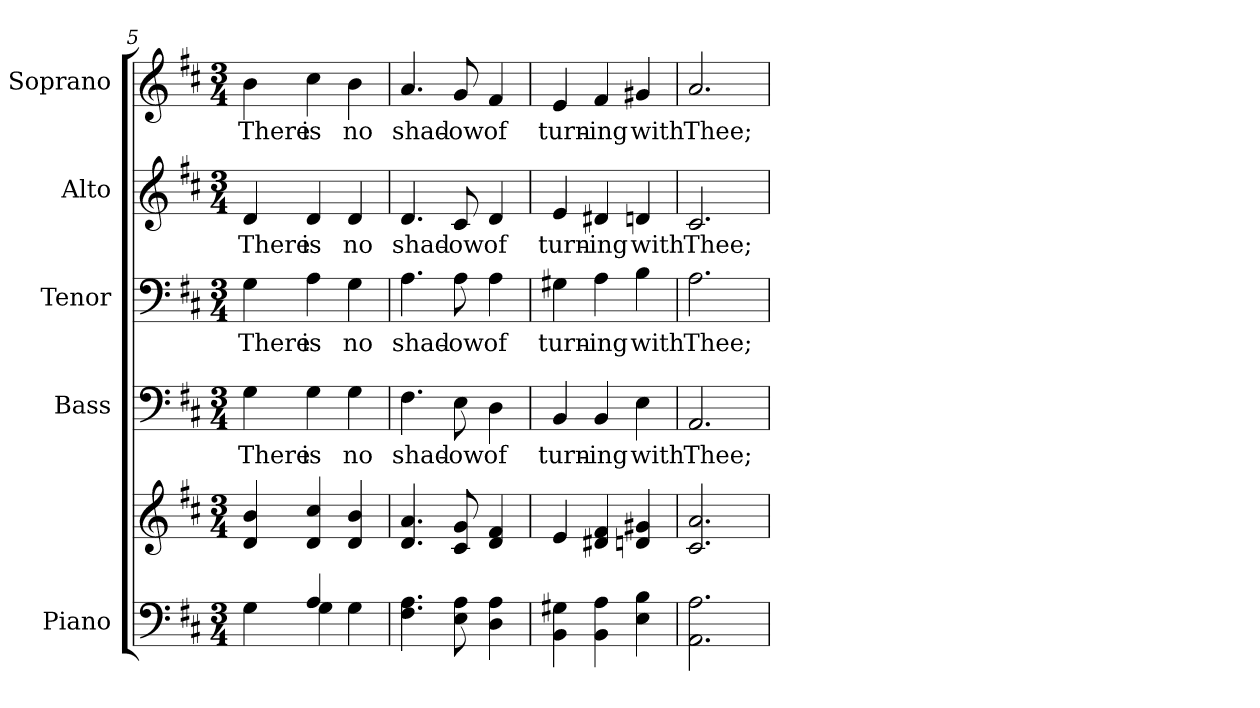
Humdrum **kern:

**kern	**kern	**kern	**text	**kern	**text	**kern	**text	**kern	**text
*part5	*part5	*part4	*part4	*part3	*part3	*part2	*part2	*part1	*part1
*staff6	*staff5	*staff4	*staff4	*staff3	*staff3	*staff2	*staff2	*staff1	*staff1
*I"Piano	*	*I"Bass	*	*I"Tenor	*	*I"Alto	*	*I"Soprano	*
*I'Pno.	*	*I'B.	*	*I'T.	*	*I'A.	*	*I'S.	*
*clefF4	*clefG2	*clefF4	*	*clefF4	*	*clefG2	*	*clefG2	*
*k[f#c#]	*k[f#c#]	*k[f#c#]	*	*k[f#c#]	*	*k[f#c#]	*	*k[f#c#]	*
*D:	*D:	*D:	*	*D:	*	*D:	*	*D:	*
*M3/4	*M3/4	*M3/4	*	*M3/4	*	*M3/4	*	*M3/4	*
=5	=5	=5	=5	=5	=5	=5	=5	=5	=5
*^	*	*	*	*	*	*	*	*	*
!	!	!	!	!LO:LY:b:color=#000000	!	!	!	!	!	!
!	!	!	!	!	!	!LO:LY:b:color=#000000	!	!	!	!
!	!	!	!	!	!	!	!	!LO:LY:b:color=#000000	!	!
!	!	!	!	!	!	!	!	!	!	!LO:LY:b:color=#000000
4Gi\	4ryy	4di/ 4bi	4Gi\	There	4Gi\	There	4di/	There	4bi\	There
!	!	!	!	!LO:LY:b:color=#000000	!	!	!	!	!	!
!	!	!	!	!	!	!LO:LY:b:color=#000000	!	!	!	!
!	!	!	!	!	!	!	!	!LO:LY:b:color=#000000	!	!
!	!	!	!	!	!	!	!	!	!	!LO:LY:b:color=#000000
4Ai/	4Gi\	4di/ 4cc#i	4Gi\	is	4Ai\	is	4di/	is	4cc#i\	is
!	!	!	!	!LO:LY:b:color=#000000	!	!	!	!	!	!
!	!	!	!	!	!	!LO:LY:b:color=#000000	!	!	!	!
!	!	!	!	!	!	!	!	!LO:LY:b:color=#000000	!	!
!	!	!	!	!	!	!	!	!	!	!LO:LY:b:color=#000000
4Gi\	4ryy	4di/ 4bi	4Gi\	no	4Gi\	no	4di/	no	4bi\	no
*v	*v	*	*	*	*	*	*	*	*	*
=6	=6	=6	=6	=6	=6	=6	=6	=6	=6
*^	*	*	*	*	*	*	*	*	*
!	!	!	!	!LO:LY:b:color=#000000	!	!	!	!	!	!
*v	*v	*	*	*	*	*	*	*	*	*
*^	*	*	*	*	*	*	*	*	*
!	!	!	!	!	!	!LO:LY:b:color=#000000	!	!	!	!
*v	*v	*	*	*	*	*	*	*	*	*
*^	*	*	*	*	*	*	*	*	*
!	!	!	!	!	!	!	!	!LO:LY:b:color=#000000	!	!
*v	*v	*	*	*	*	*	*	*	*	*
*^	*	*	*	*	*	*	*	*	*
!	!	!	!	!	!	!	!	!	!	!LO:LY:b:color=#000000
*v	*v	*	*	*	*	*	*	*	*	*
4.F#i\ 4.Ai	4.di/ 4.ai	4.F#i\	shad-	4.Ai\	shad-	4.di/	shad-	4.ai/	shad-
!	!	!	!LO:LY:b:color=#000000	!	!	!	!	!	!
!	!	!	!	!	!LO:LY:b:color=#000000	!	!	!	!
!	!	!	!	!	!	!	!LO:LY:b:color=#000000	!	!
!	!	!	!	!	!	!	!	!	!LO:LY:b:color=#000000
8Ei\ 8Ai	8c#i/ 8gi	8Ei\	-ow	8Ai\	-ow	8c#i/	-ow	8gi/	-ow
!	!	!	!LO:LY:b:color=#000000	!	!	!	!	!	!
!	!	!	!	!	!LO:LY:b:color=#000000	!	!	!	!
!	!	!	!	!	!	!	!LO:LY:b:color=#000000	!	!
!	!	!	!	!	!	!	!	!	!LO:LY:b:color=#000000
4Di\ 4Ai	4di/ 4f#i	4Di\	of	4Ai\	of	4di/	of	4f#i/	of
!!LO:PB:g=z
=7	=7	=7	=7	=7	=7	=7	=7	=7	=7
!	!	!	!LO:LY:b:color=#000000	!	!	!	!	!	!
!	!	!	!	!	!LO:LY:b:color=#000000	!	!	!	!
!	!	!	!	!	!	!	!LO:LY:b:color=#000000	!	!
!	!	!	!	!	!	!	!	!	!LO:LY:b:color=#000000
4BBi\ 4G#Xi	4ei/	4BBi/	turn-	4G#Xi\	turn-	4ei/	turn-	4ei/	turn-
!	!	!	!LO:LY:b:color=#000000	!	!	!	!	!	!
!	!	!	!	!	!LO:LY:b:color=#000000	!	!	!	!
!	!	!	!	!	!	!	!LO:LY:b:color=#000000	!	!
!	!	!	!	!	!	!	!	!	!LO:LY:b:color=#000000
4BBi\ 4Ai	4d#Xi/ 4f#i	4BBi/	-ing	4Ai\	-ing	4d#Xi/	-ing	4f#i/	-ing
!	!	!	!LO:LY:b:color=#000000	!	!	!	!	!	!
!	!	!	!	!	!LO:LY:b:color=#000000	!	!	!	!
!	!	!	!	!	!	!	!LO:LY:b:color=#000000	!	!
!	!	!	!	!	!	!	!	!	!LO:LY:b:color=#000000
4Ei\ 4Bi	4dni/ 4g#Xi	4Ei\	with	4Bi\	with	4dni/	with	4g#Xi/	with
=8	=8	=8	=8	=8	=8	=8	=8	=8	=8
!	!	!	!LO:LY:b:color=#000000	!	!	!	!	!	!
!	!	!	!	!	!LO:LY:b:color=#000000	!	!	!	!
!	!	!	!	!	!	!	!LO:LY:b:color=#000000	!	!
!	!	!	!	!	!	!	!	!	!LO:LY:b:color=#000000
2.AAi\ 2.Ai	2.c#i/ 2.ai	2.AAi/	Thee;	2.Ai\	Thee;	2.c#i/	Thee;	2.ai/	Thee;
=	=	=	=	=	=	=	=	=	=
*-	*-	*-	*-	*-	*-	*-	*-	*-	*-
